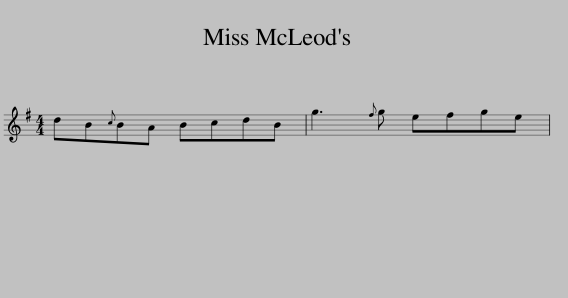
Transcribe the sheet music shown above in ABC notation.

X:1
L:1/8
M:4/4
I:linebreak $
K:G
V:1 treble
V:1
 dB{c}BA BcdB | g3{f} g efge | %2
